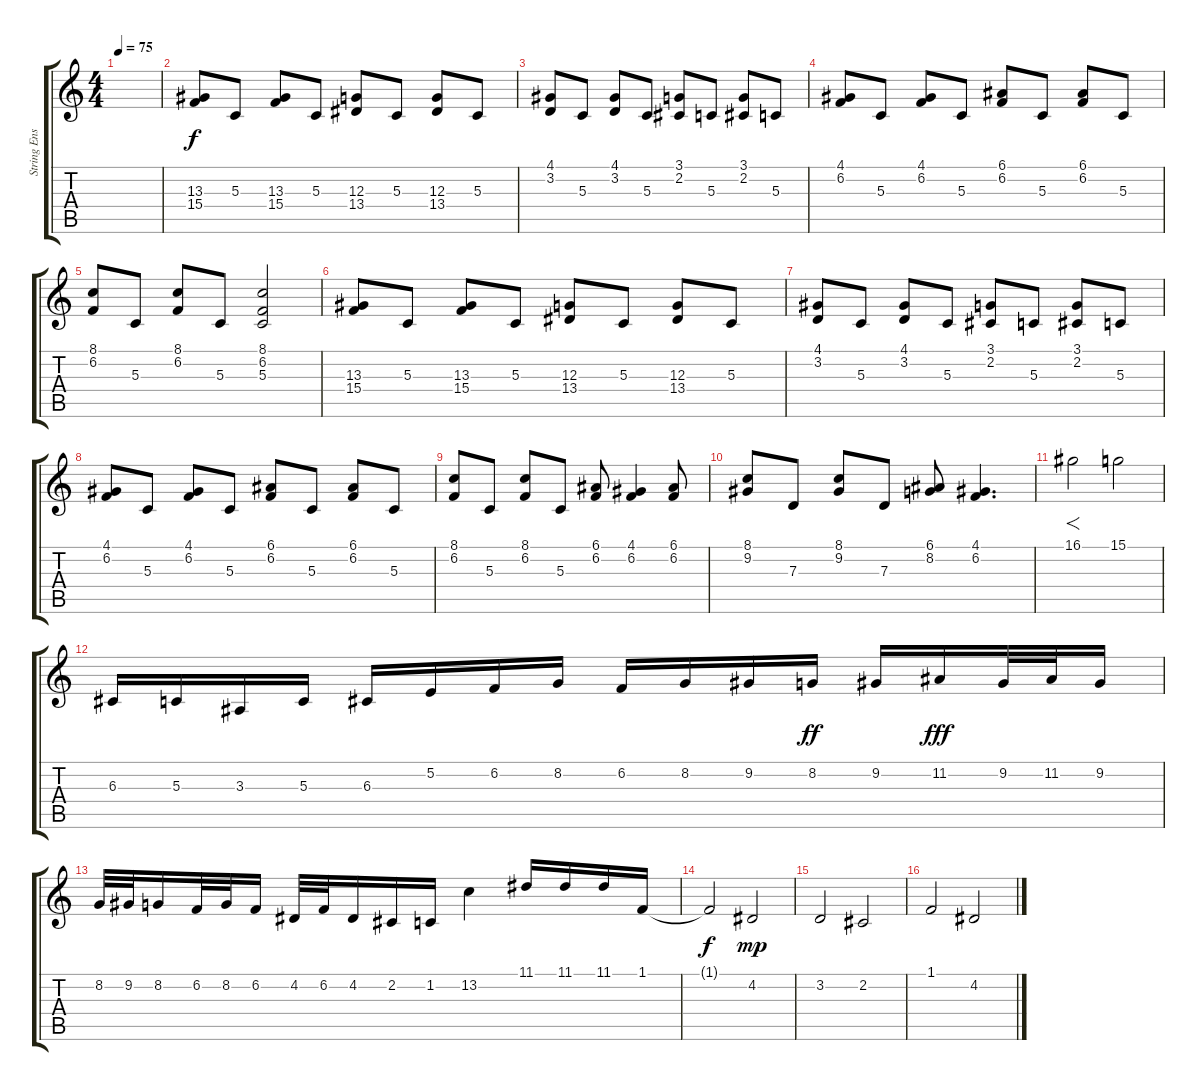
\track ("String Ensamble" "String Ens") {instrument stringensemble1}
\staff {score tabs}
\tuning (E4 B3 G3 D3 A2 E2) {hide}
\ts (4 4)
\tempo 75
\clef g2
\ks c
|
(13.3 15.4).8 5.3.8 (13.3 15.4).8 5.3.8 (12.3 13.4).8 5.3.8 (12.3 13.4).8 5.3.8 |
(4.1 3.2).8 5.3.8 (4.1 3.2).8 5.3.8 (3.1 2.2).8 5.3.8 (3.1 2.2).8 5.3.8 |
(4.1 6.2).8 5.3.8 (4.1 6.2).8 5.3.8 (6.1 6.2).8 5.3.8 (6.1 6.2).8 5.3.8 |
(8.1 6.2).8 5.3.8 (8.1 6.2).8 5.3.8 (8.1 6.2 5.3).2 |
(13.3 15.4).8 5.3.8 (13.3 15.4).8 5.3.8 (12.3 13.4).8 5.3.8 (12.3 13.4).8 5.3.8 |
(4.1 3.2).8 5.3.8 (4.1 3.2).8 5.3.8 (3.1 2.2).8 5.3.8 (3.1 2.2).8 5.3.8 |
(4.1 6.2).8 5.3.8 (4.1 6.2).8 5.3.8 (6.1 6.2).8 5.3.8 (6.1 6.2).8 5.3.8 |
(8.1 6.2).8 5.3.8 (8.1 6.2).8 5.3.8 (6.1 6.2).8 (4.1 6.2).4 (6.1 6.2).8 |
(8.1 9.2).8 7.3.8 (8.1 9.2).8 7.3.8 (6.1 8.2).8 (4.1 6.2).4{d} |
16.1.2{f} 15.1.2 |
6.3.16 5.3.16 3.3.16 5.3.16 6.3.16 5.2.16 6.2.16 8.2.16 6.2.16 8.2.16 9.2.16 8.2.16{dy ff} 9.2.16 11.2.16{dy fff} 9.2.32 11.2.32 9.2.16 |
8.2.32 9.2.32 8.2.16 6.2.32 8.2.32 6.2.16 4.2.32 6.2.32 4.2.16 2.2.16 1.2.16 13.2.4 11.1.16 11.1.16 11.1.16 1.1.16 |
1.1{t}.2{dy f} 4.2.2{dy mp} |
3.2.2 2.2.2 |
1.1.2 4.2.2
